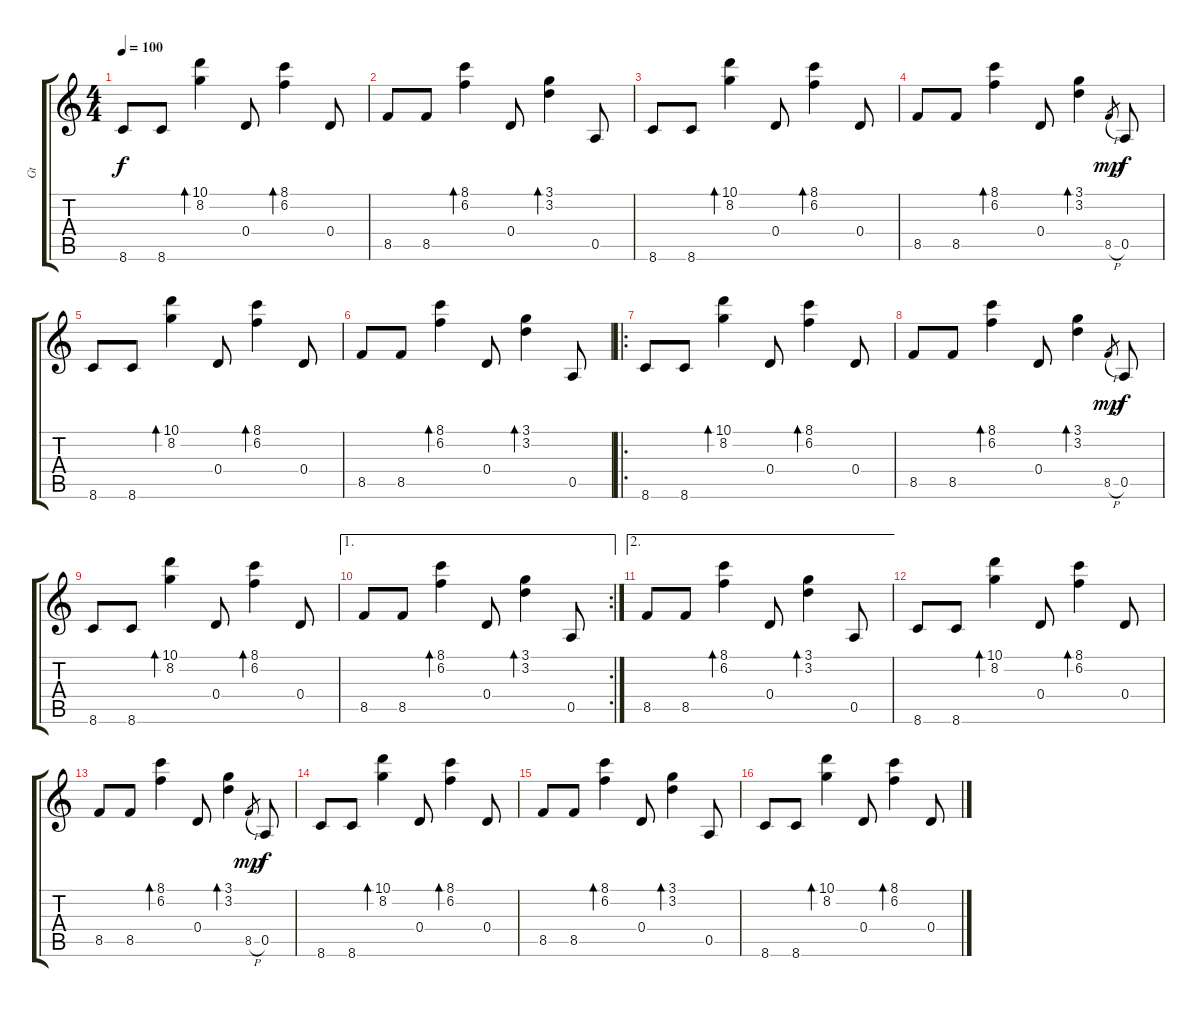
\track ("Gt" "Gt") {instrument acousticguitarnylon}
\staff {score tabs}
\tuning (E4 B3 G3 D3 A2 E2) {hide}
\ts (4 4)
\tempo 100
\clef g2
\ks c
8.6.8{dy f} 8.6.8 (10.1 8.2).4{bd 30} 0.4.8 (8.1 6.2).4{bd 30} 0.4.8 |
8.5.8 8.5.8 (8.1 6.2).4{bd 30} 0.4.8 (3.1 3.2).4{bd 30} 0.5.8 |
8.6.8 8.6.8 (10.1 8.2).4{bd 30} 0.4.8 (8.1 6.2).4{bd 30} 0.4.8 |
8.5.8 8.5.8 (8.1 6.2).4{bd 30} 0.4.8 (3.1 3.2).4{bd 30} 8.5{h}.8{gr dy mp} 0.5.8{dy f} |
8.6.8 8.6.8 (10.1 8.2).4{bd 30} 0.4.8 (8.1 6.2).4{bd 30} 0.4.8 |
8.5.8 8.5.8 (8.1 6.2).4{bd 30} 0.4.8 (3.1 3.2).4{bd 30} 0.5.8 |
\ro
8.6.8 8.6.8 (10.1 8.2).4{bd 30} 0.4.8 (8.1 6.2).4{bd 30} 0.4.8 |
8.5.8 8.5.8 (8.1 6.2).4{bd 30} 0.4.8 (3.1 3.2).4{bd 30} 8.5{h}.8{gr dy mp} 0.5.8{dy f} |
8.6.8 8.6.8 (10.1 8.2).4{bd 30} 0.4.8 (8.1 6.2).4{bd 30} 0.4.8 |
\ae 1
\rc 2
8.5.8 8.5.8 (8.1 6.2).4{bd 30} 0.4.8 (3.1 3.2).4{bd 30} 0.5.8 |
\ae 2
8.5.8 8.5.8 (8.1 6.2).4{bd 30} 0.4.8 (3.1 3.2).4{bd 30} 0.5.8 |
8.6.8 8.6.8 (10.1 8.2).4{bd 30} 0.4.8 (8.1 6.2).4{bd 30} 0.4.8 |
8.5.8 8.5.8 (8.1 6.2).4{bd 30} 0.4.8 (3.1 3.2).4{bd 30} 8.5{h}.8{gr dy mp} 0.5.8{dy f} |
8.6.8 8.6.8 (10.1 8.2).4{bd 30} 0.4.8 (8.1 6.2).4{bd 30} 0.4.8 |
8.5.8 8.5.8 (8.1 6.2).4{bd 30} 0.4.8 (3.1 3.2).4{bd 30} 0.5.8 |
8.6.8 8.6.8 (10.1 8.2).4{bd 30} 0.4.8 (8.1 6.2).4{bd 30} 0.4.8
